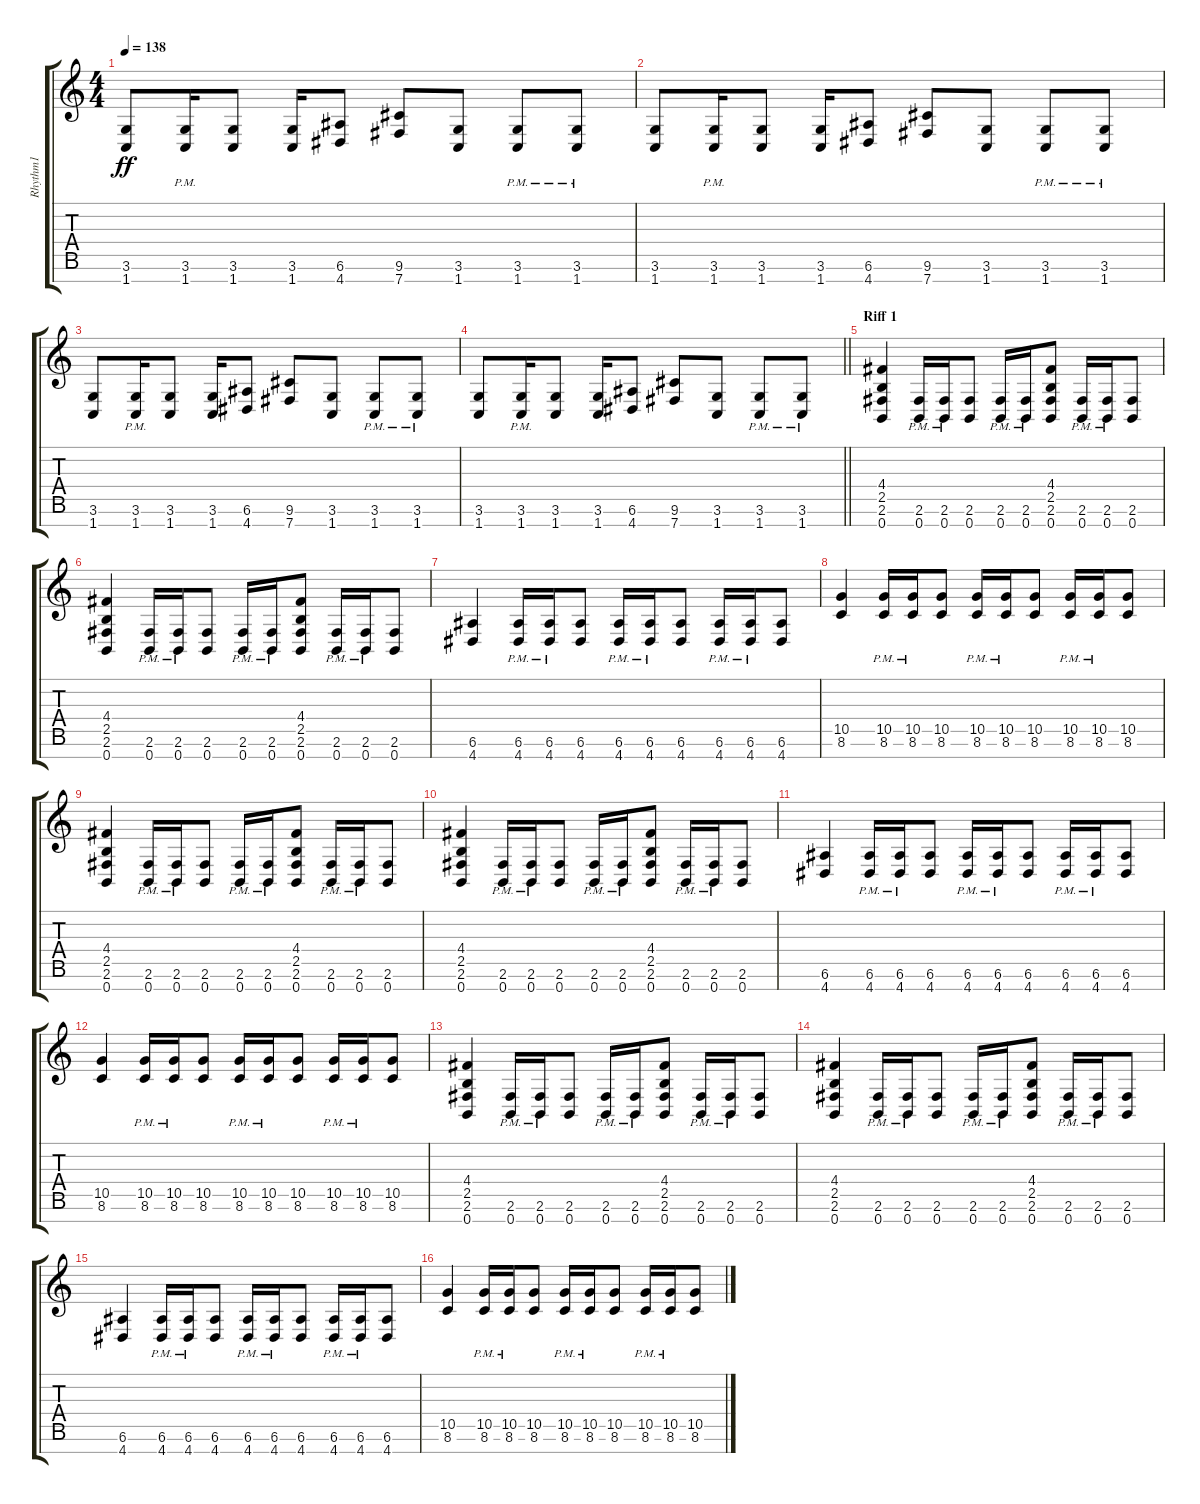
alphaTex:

\track ("Rhythm1" "Rhythm1") {instrument distortionguitar}
\staff {score tabs}
\tuning (E4 B3 G3 D3 A2 E2 B1) {hide}
\ts (4 4)
\tempo 138
\clef g2
\ks c
(3.6 1.7).8{dy ff} (3.6{pm} 1.7{pm}).16 (3.6 1.7).8 (3.6 1.7).16 (6.6 4.7).8 (9.6 7.7).8 (3.6 1.7).8 (3.6{pm} 1.7{pm}).8 (3.6{pm} 1.7{pm}).8 |
(3.6 1.7).8 (3.6{pm} 1.7{pm}).16 (3.6 1.7).8 (3.6 1.7).16 (6.6 4.7).8 (9.6 7.7).8 (3.6 1.7).8 (3.6{pm} 1.7{pm}).8 (3.6{pm} 1.7{pm}).8 |
(3.6 1.7).8 (3.6{pm} 1.7{pm}).16 (3.6 1.7).8 (3.6 1.7).16 (6.6 4.7).8 (9.6 7.7).8 (3.6 1.7).8 (3.6{pm} 1.7{pm}).8 (3.6{pm} 1.7{pm}).8 |
\barLineRight lightlight
(3.6 1.7).8 (3.6{pm} 1.7{pm}).16 (3.6 1.7).8 (3.6 1.7).16 (6.6 4.7).8 (9.6 7.7).8 (3.6 1.7).8 (3.6{pm} 1.7{pm}).8 (3.6{pm} 1.7{pm}).8 |
\section ("" "Riff 1")
(4.4 2.5 2.6 0.7).4 (2.6{pm} 0.7{pm}).16 (2.6{pm} 0.7{pm}).16 (2.6 0.7).8 (2.6{pm} 0.7{pm}).16 (2.6{pm} 0.7{pm}).16 (4.4 2.5 2.6 0.7).8 (2.6{pm} 0.7{pm}).16 (2.6{pm} 0.7{pm}).16 (2.6 0.7).8 |
(4.4 2.5 2.6 0.7).4 (2.6{pm} 0.7{pm}).16 (2.6{pm} 0.7{pm}).16 (2.6 0.7).8 (2.6{pm} 0.7{pm}).16 (2.6{pm} 0.7{pm}).16 (4.4 2.5 2.6 0.7).8 (2.6{pm} 0.7{pm}).16 (2.6{pm} 0.7{pm}).16 (2.6 0.7).8 |
(6.6 4.7).4 (6.6{pm} 4.7{pm}).16 (6.6{pm} 4.7{pm}).16 (6.6 4.7).8 (6.6{pm} 4.7{pm}).16 (6.6{pm} 4.7{pm}).16 (6.6 4.7).8 (6.6{pm} 4.7{pm}).16 (6.6{pm} 4.7{pm}).16 (6.6 4.7).8 |
(10.5 8.6).4 (10.5{pm} 8.6{pm}).16 (10.5{pm} 8.6{pm}).16 (10.5 8.6).8 (10.5{pm} 8.6{pm}).16 (10.5{pm} 8.6{pm}).16 (10.5 8.6).8 (10.5{pm} 8.6{pm}).16 (10.5{pm} 8.6{pm}).16 (10.5 8.6).8 |
(4.4 2.5 2.6 0.7).4 (2.6{pm} 0.7{pm}).16 (2.6{pm} 0.7{pm}).16 (2.6 0.7).8 (2.6{pm} 0.7{pm}).16 (2.6{pm} 0.7{pm}).16 (4.4 2.5 2.6 0.7).8 (2.6{pm} 0.7{pm}).16 (2.6{pm} 0.7{pm}).16 (2.6 0.7).8 |
(4.4 2.5 2.6 0.7).4 (2.6{pm} 0.7{pm}).16 (2.6{pm} 0.7{pm}).16 (2.6 0.7).8 (2.6{pm} 0.7{pm}).16 (2.6{pm} 0.7{pm}).16 (4.4 2.5 2.6 0.7).8 (2.6{pm} 0.7{pm}).16 (2.6{pm} 0.7{pm}).16 (2.6 0.7).8 |
(6.6 4.7).4 (6.6{pm} 4.7{pm}).16 (6.6{pm} 4.7{pm}).16 (6.6 4.7).8 (6.6{pm} 4.7{pm}).16 (6.6{pm} 4.7{pm}).16 (6.6 4.7).8 (6.6{pm} 4.7{pm}).16 (6.6{pm} 4.7{pm}).16 (6.6 4.7).8 |
(10.5 8.6).4 (10.5{pm} 8.6{pm}).16 (10.5{pm} 8.6{pm}).16 (10.5 8.6).8 (10.5{pm} 8.6{pm}).16 (10.5{pm} 8.6{pm}).16 (10.5 8.6).8 (10.5{pm} 8.6{pm}).16 (10.5{pm} 8.6{pm}).16 (10.5 8.6).8 |
(4.4 2.5 2.6 0.7).4 (2.6{pm} 0.7{pm}).16 (2.6{pm} 0.7{pm}).16 (2.6 0.7).8 (2.6{pm} 0.7{pm}).16 (2.6{pm} 0.7{pm}).16 (4.4 2.5 2.6 0.7).8 (2.6{pm} 0.7{pm}).16 (2.6{pm} 0.7{pm}).16 (2.6 0.7).8 |
(4.4 2.5 2.6 0.7).4 (2.6{pm} 0.7{pm}).16 (2.6{pm} 0.7{pm}).16 (2.6 0.7).8 (2.6{pm} 0.7{pm}).16 (2.6{pm} 0.7{pm}).16 (4.4 2.5 2.6 0.7).8 (2.6{pm} 0.7{pm}).16 (2.6{pm} 0.7{pm}).16 (2.6 0.7).8 |
(6.6 4.7).4 (6.6{pm} 4.7{pm}).16 (6.6{pm} 4.7{pm}).16 (6.6 4.7).8 (6.6{pm} 4.7{pm}).16 (6.6{pm} 4.7{pm}).16 (6.6 4.7).8 (6.6{pm} 4.7{pm}).16 (6.6{pm} 4.7{pm}).16 (6.6 4.7).8 |
(10.5 8.6).4 (10.5{pm} 8.6{pm}).16 (10.5{pm} 8.6{pm}).16 (10.5 8.6).8 (10.5{pm} 8.6{pm}).16 (10.5{pm} 8.6{pm}).16 (10.5 8.6).8 (10.5{pm} 8.6{pm}).16 (10.5{pm} 8.6{pm}).16 (10.5 8.6).8
